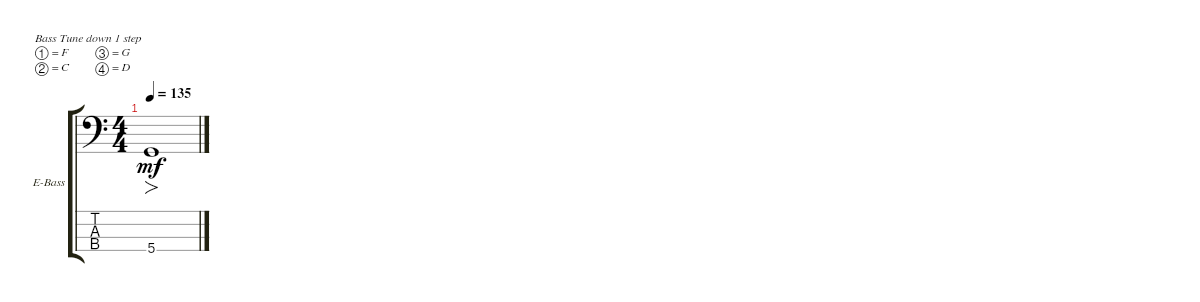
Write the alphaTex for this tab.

\defaultSystemsLayout 4
\bracketExtendMode groupsimilarinstruments
\firstSystemTrackNameOrientation horizontal
\otherSystemsTrackNameOrientation horizontal
\track ("Electric Bass" "E-Bass") {instrument electricbassfinger}
\staff {score tabs}
\tuning (F2 C2 G1 D1)
\ts (4 4)
\tempo 135
\clef f4
\ks c
5.4{t}.1{fo dy mf}
